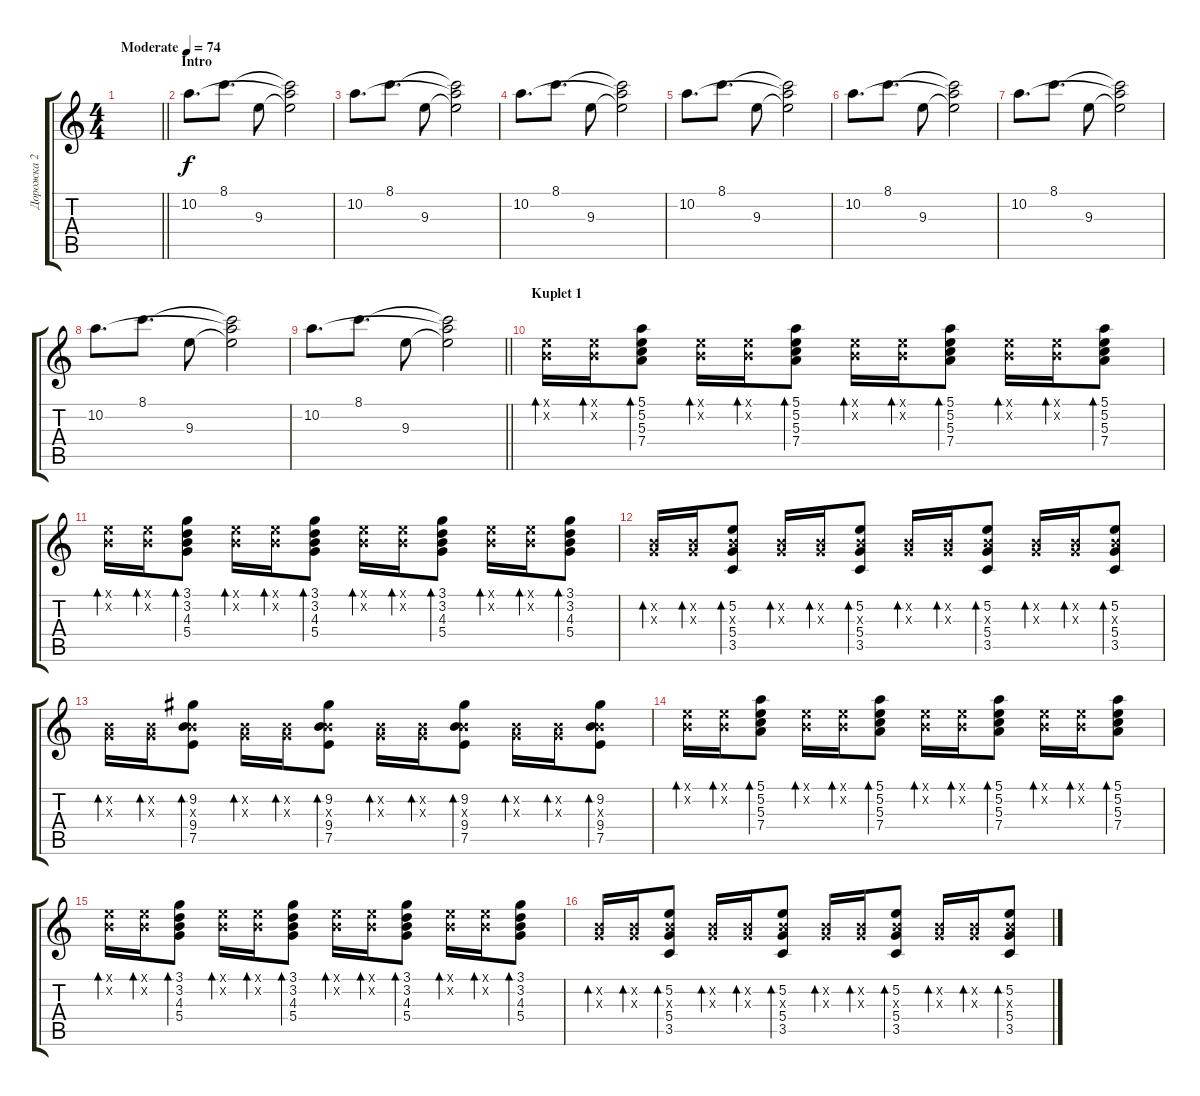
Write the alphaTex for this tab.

\track ("Дорожка 2" "Дорожка 2") {instrument acousticguitarsteel}
\staff {score tabs}
\tuning (E4 B3 G3 D3 A2 E2) {hide}
\ts (4 4)
\tempo (74 "Moderate")
\clef g2
\barLineRight lightlight
\ks c
|
\section ("" "Intro")
10.2.8{d} 8.1.8{d} 9.3.8 (8.1{t} 10.2{t} 9.3{t}).2 |
10.2.8{d} 8.1.8{d} 9.3.8 (8.1{t} 10.2{t} 9.3{t}).2 |
10.2.8{d} 8.1.8{d} 9.3.8 (8.1{t} 10.2{t} 9.3{t}).2 |
10.2.8{d} 8.1.8{d} 9.3.8 (8.1{t} 10.2{t} 9.3{t}).2 |
10.2.8{d} 8.1.8{d} 9.3.8 (8.1{t} 10.2{t} 9.3{t}).2 |
10.2.8{d} 8.1.8{d} 9.3.8 (8.1{t} 10.2{t} 9.3{t}).2 |
10.2.8{d} 8.1.8{d} 9.3.8 (8.1{t} 10.2{t} 9.3{t}).2 |
\barLineRight lightlight
10.2.8{d} 8.1.8{d} 9.3.8 (8.1{t} 10.2{t} 9.3{t}).2 |
\section ("" "Kuplet 1")
(0.1{x} 0.2{x}).16{bd 30} (0.1{x} 0.2{x}).16{bd 30} (5.1 5.2 5.3 7.4).8{bd 30} (0.1{x} 0.2{x}).16{bd 30} (0.1{x} 0.2{x}).16{bd 30} (5.1 5.2 5.3 7.4).8{bd 30} (0.1{x} 0.2{x}).16{bd 30} (0.1{x} 0.2{x}).16{bd 30} (5.1 5.2 5.3 7.4).8{bd 30} (0.1{x} 0.2{x}).16{bd 30} (0.1{x} 0.2{x}).16{bd 30} (5.1 5.2 5.3 7.4).8{bd 30} |
(0.1{x} 0.2{x}).16{bd 30} (0.1{x} 0.2{x}).16{bd 30} (3.1 3.2 4.3 5.4).8{bd 30} (0.1{x} 0.2{x}).16{bd 30} (0.1{x} 0.2{x}).16{bd 30} (3.1 3.2 4.3 5.4).8{bd 30} (0.1{x} 0.2{x}).16{bd 30} (0.1{x} 0.2{x}).16{bd 30} (3.1 3.2 4.3 5.4).8{bd 30} (0.1{x} 0.2{x}).16{bd 30} (0.1{x} 0.2{x}).16{bd 30} (3.1 3.2 4.3 5.4).8{bd 30} |
(0.2{x} 0.3{x}).16{bd 30} (0.2{x} 0.3{x}).16{bd 30} (5.2 4.3{x} 5.4 3.5).8{bd 30} (0.2{x} 0.3{x}).16{bd 30} (0.2{x} 0.3{x}).16{bd 30} (5.2 4.3{x} 5.4 3.5).8{bd 30} (0.2{x} 0.3{x}).16{bd 30} (0.2{x} 0.3{x}).16{bd 30} (5.2 4.3{x} 5.4 3.5).8{bd 30} (0.2{x} 0.3{x}).16{bd 30} (0.2{x} 0.3{x}).16{bd 30} (5.2 4.3{x} 5.4 3.5).8{bd 30} |
(0.2{x} 0.3{x}).16{bd 30} (0.2{x} 0.3{x}).16{bd 30} (9.2 4.3{x} 9.4 7.5).8{bd 30} (0.2{x} 0.3{x}).16{bd 30} (0.2{x} 0.3{x}).16{bd 30} (9.2 4.3{x} 9.4 7.5).8{bd 30} (0.2{x} 0.3{x}).16{bd 30} (0.2{x} 0.3{x}).16{bd 30} (9.2 4.3{x} 9.4 7.5).8{bd 30} (0.2{x} 0.3{x}).16{bd 30} (0.2{x} 0.3{x}).16{bd 30} (9.2 4.3{x} 9.4 7.5).8{bd 30} |
(0.1{x} 0.2{x}).16{bd 30} (0.1{x} 0.2{x}).16{bd 30} (5.1 5.2 5.3 7.4).8{bd 30} (0.1{x} 0.2{x}).16{bd 30} (0.1{x} 0.2{x}).16{bd 30} (5.1 5.2 5.3 7.4).8{bd 30} (0.1{x} 0.2{x}).16{bd 30} (0.1{x} 0.2{x}).16{bd 30} (5.1 5.2 5.3 7.4).8{bd 30} (0.1{x} 0.2{x}).16{bd 30} (0.1{x} 0.2{x}).16{bd 30} (5.1 5.2 5.3 7.4).8{bd 30} |
(0.1{x} 0.2{x}).16{bd 30} (0.1{x} 0.2{x}).16{bd 30} (3.1 3.2 4.3 5.4).8{bd 30} (0.1{x} 0.2{x}).16{bd 30} (0.1{x} 0.2{x}).16{bd 30} (3.1 3.2 4.3 5.4).8{bd 30} (0.1{x} 0.2{x}).16{bd 30} (0.1{x} 0.2{x}).16{bd 30} (3.1 3.2 4.3 5.4).8{bd 30} (0.1{x} 0.2{x}).16{bd 30} (0.1{x} 0.2{x}).16{bd 30} (3.1 3.2 4.3 5.4).8{bd 30} |
(0.2{x} 0.3{x}).16{bd 30} (0.2{x} 0.3{x}).16{bd 30} (5.2 4.3{x} 5.4 3.5).8{bd 30} (0.2{x} 0.3{x}).16{bd 30} (0.2{x} 0.3{x}).16{bd 30} (5.2 4.3{x} 5.4 3.5).8{bd 30} (0.2{x} 0.3{x}).16{bd 30} (0.2{x} 0.3{x}).16{bd 30} (5.2 4.3{x} 5.4 3.5).8{bd 30} (0.2{x} 0.3{x}).16{bd 30} (0.2{x} 0.3{x}).16{bd 30} (5.2 4.3{x} 5.4 3.5).8{bd 30}
